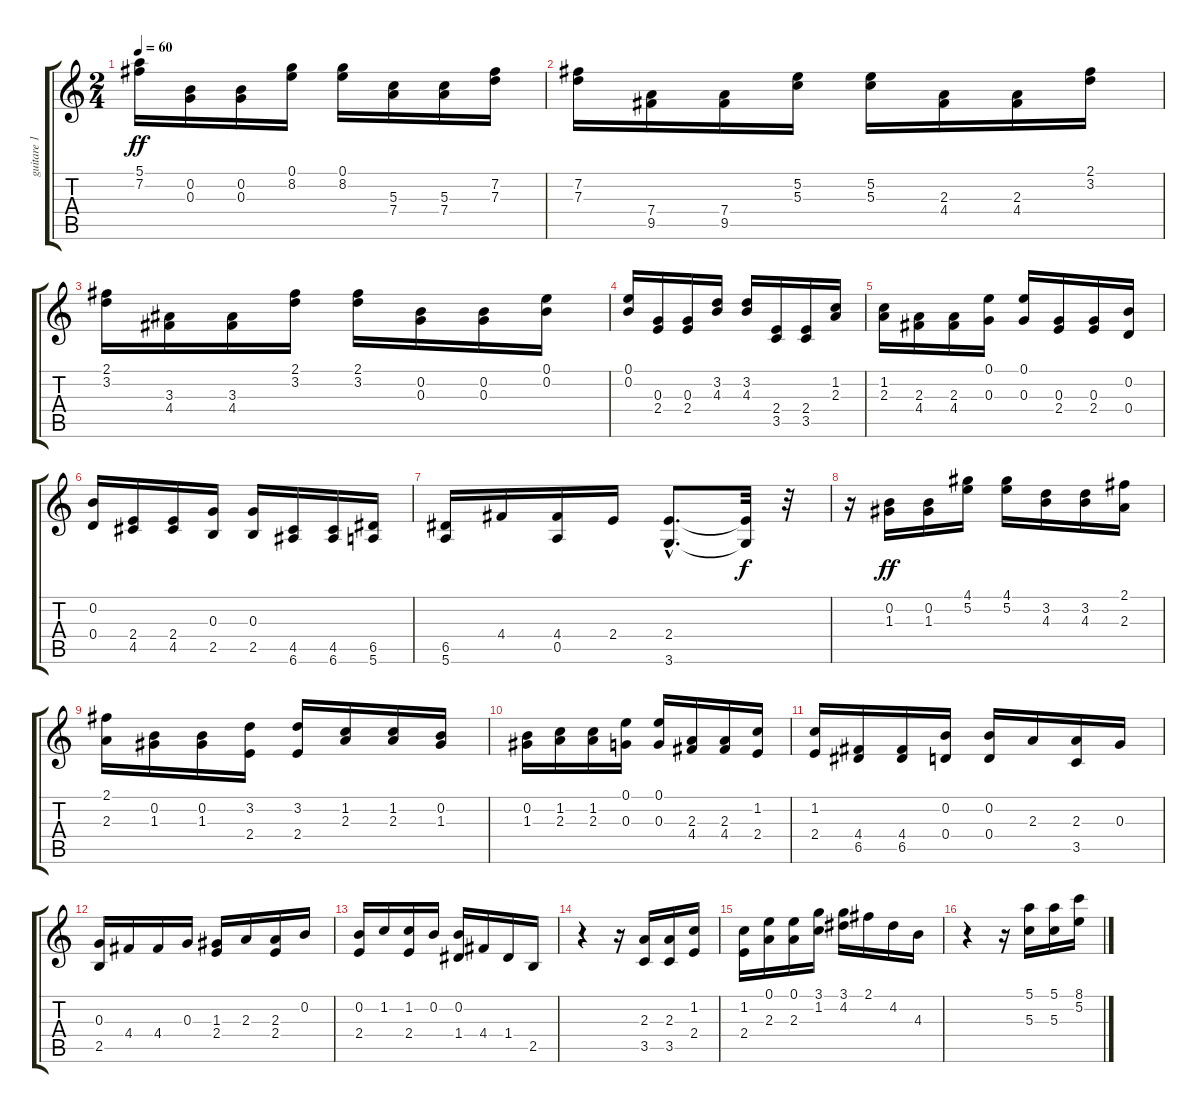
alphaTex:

\track ("guitare 1" "guitare 1") {instrument acousticguitarnylon}
\staff {score tabs}
\tuning (E4 B3 G3 D3 A2 E2) {hide}
\ts (2 4)
\tempo 60
\clef g2
\ks c
(5.1 7.2).16{dy ff} (0.2 0.3).16 (0.2 0.3).16 (0.1 8.2).16 (0.1 8.2).16 (5.3 7.4).16 (5.3 7.4).16 (7.2 7.3).16 |
(7.2 7.3).16 (7.4 9.5).16 (7.4 9.5).16 (5.2 5.3).16 (5.2 5.3).16 (2.3 4.4).16 (2.3 4.4).16 (2.1 3.2).16 |
(2.1 3.2).16 (3.3 4.4).16 (3.3 4.4).16 (2.1 3.2).16 (2.1 3.2).16 (0.2 0.3).16 (0.2 0.3).16 (0.1 0.2).16 |
(0.1 0.2).16 (0.3 2.4).16 (0.3 2.4).16 (3.2 4.3).16 (3.2 4.3).16 (2.4 3.5).16 (2.4 3.5).16 (1.2 2.3).16 |
(1.2 2.3).16 (2.3 4.4).16 (2.3 4.4).16 (0.1 0.3).16 (0.1 0.3).16 (0.3 2.4).16 (0.3 2.4).16 (0.2 0.4).16 |
(0.2 0.4).16 (2.4 4.5).16 (2.4 4.5).16 (0.3 2.5).16 (0.3 2.5).16 (4.5 6.6).16 (4.5 6.6).16 (6.5 5.6).16 |
(6.5 5.6).16 4.4.16 (4.4 0.5).16 2.4.16 (2.4{hac} 3.6{hac}).8{d} (2.4{t} 3.6{t}).32{dy f} r.32 |
r.16 (0.2 1.3).16{dy ff} (0.2 1.3).16 (4.1 5.2).16 (4.1 5.2).16 (3.2 4.3).16 (3.2 4.3).16 (2.1 2.3).16 |
(2.1 2.3).16 (0.2 1.3).16 (0.2 1.3).16 (3.2 2.4).16 (3.2 2.4).16 (1.2 2.3).16 (1.2 2.3).16 (0.2 1.3).16 |
(0.2 1.3).16 (1.2 2.3).16 (1.2 2.3).16 (0.1 0.3).16 (0.1 0.3).16 (2.3 4.4).16 (2.3 4.4).16 (1.2 2.4).16 |
(1.2 2.4).16 (4.4 6.5).16 (4.4 6.5).16 (0.2 0.4).16 (0.2 0.4).16 2.3.16 (2.3 3.5).16 0.3.16 |
(0.3 2.5).16 4.4.16 4.4.16 0.3.16 (1.3 2.4).16 2.3.16 (2.3 2.4).16 0.2.16 |
(0.2 2.4).16 1.2.16 (1.2 2.4).16 0.2.16 (0.2 1.4).16 4.4.16 1.4.16 2.5.16 |
r.4 r.16 (2.3 3.5).16 (2.3 3.5).16 (1.2 2.4).16 |
(1.2 2.4).16 (0.1 2.3).16 (0.1 2.3).16 (3.1 1.2).16 (3.1 4.2).16 2.1.16 4.2.16 4.3.16 |
r.4 r.16 (5.1 5.3).16 (5.1 5.3).16 (8.1 5.2).16
